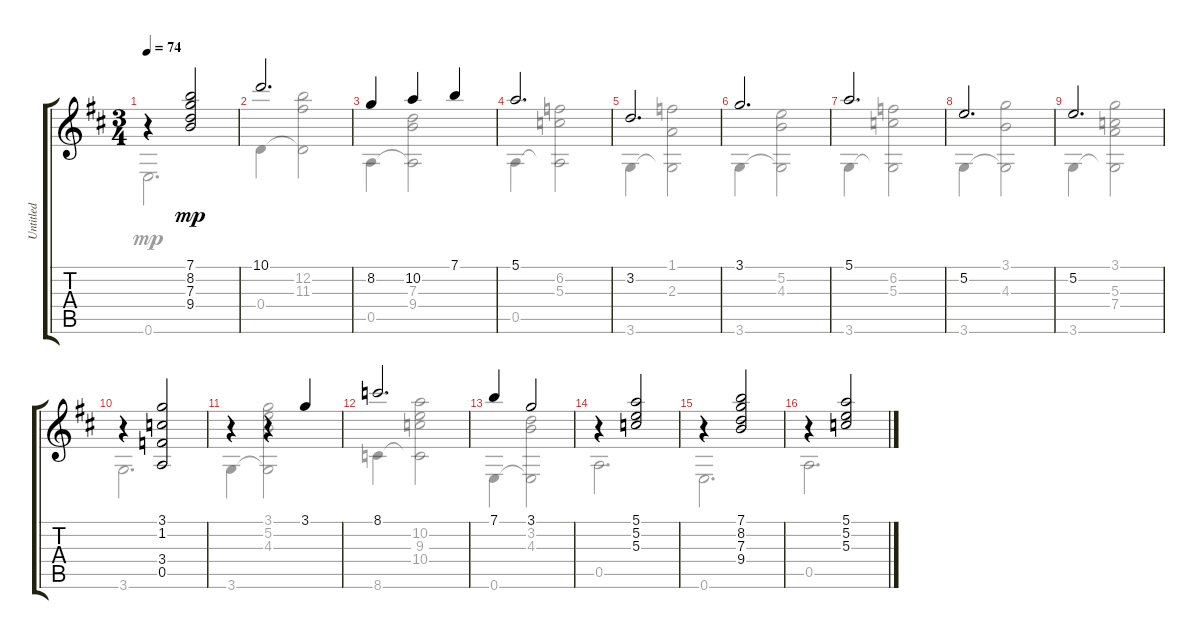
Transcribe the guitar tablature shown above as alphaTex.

\track ("Untitled" "Untitled") {instrument acousticguitarnylon}
\staff {score tabs}
\tuning (E4 B3 G3 D3 A2 E2) {hide}
\voice
\ts (3 4)
\tempo 74
\clef g2
\ks d
r.4{dy mp} (7.1 8.2 7.3 9.4).2 |
10.1.2{d} |
8.2.4 10.2.4 7.1.4 |
5.1.2{d} |
3.2.2{d} |
3.1.2{d} |
5.1.2{d} |
5.2.2{d} |
5.2.2{d} |
r.4 (3.1 1.2 3.4 0.5).2 |
r.4 r.4 3.1.4 |
8.1.2{d} |
7.1.4 3.1.2 |
r.4 (5.1 5.2 5.3).2 |
r.4 (7.1 8.2 7.3 9.4).2 |
r.4 (5.1 5.2 5.3).2
\voice
\clef g2
\ottava regular
\simile none
\ks d
0.6.2{d dy mp} |
0.4.4 (12.2 11.3 0.4{t}).2 |
0.5.4 (7.3 9.4 0.5{t}).2 |
0.5.4 (6.2 5.3 0.5{t}).2 |
3.6.4 (1.1 2.3 3.6{t}).2 |
3.6.4 (5.2 4.3 3.6{t}).2 |
3.6.4 (6.2 5.3 3.6{t}).2 |
3.6.4 (3.1 4.3 3.6{t}).2 |
3.6.4 (3.1 5.3 7.4 3.6{t}).2 |
3.6.2{d} |
3.6.4 (3.1 5.2 4.3 3.6{t}).2 |
8.6.4 (10.2 9.3 10.4 8.6{t}).2 |
0.6.4 (3.2 4.3 0.6{t}).2 |
0.5.2{d} |
0.6.2{d} |
0.5.2{d}
